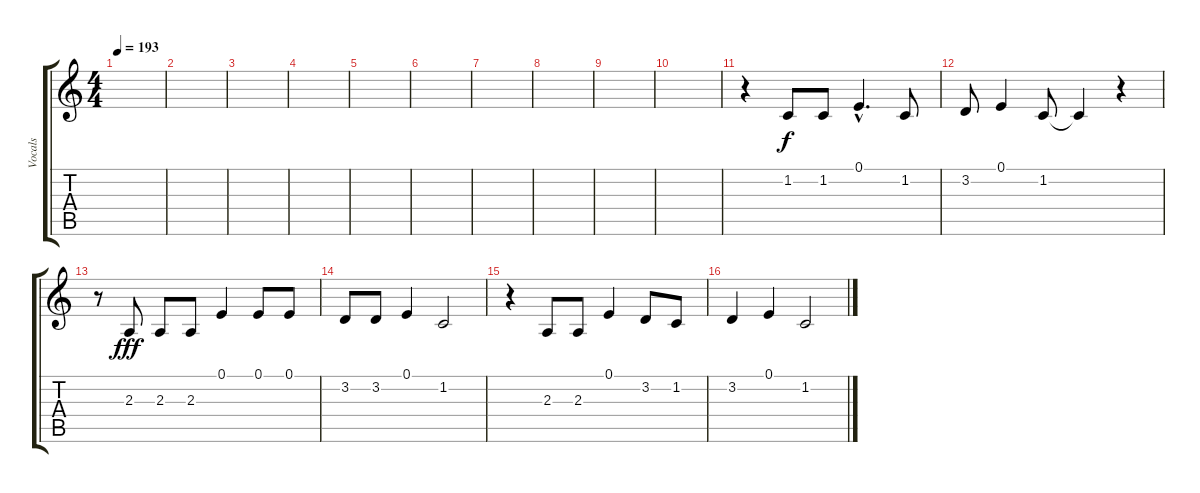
\track ("Vocals" "Vocals") {instrument trumpet}
\staff {score tabs}
\tuning (E4 B3 G3 D3 A2 E2) {hide}
\ts (4 4)
\tempo 193
\clef g2
\ks c
|
|
|
|
|
|
|
|
|
|
r.4 1.2.8 1.2.8 0.1{hac}.4{d} 1.2.8 |
3.2.8 0.1.4 1.2.8 1.2{t}.4{dy f} r.4 |
r.8 2.3.8{dy fff} 2.3.8 2.3.8 0.1.4 0.1.8 0.1.8 |
3.2.8 3.2.8 0.1.4 1.2.2 |
r.4 2.3.8 2.3.8 0.1.4 3.2.8 1.2.8 |
3.2.4 0.1.4 1.2.2
